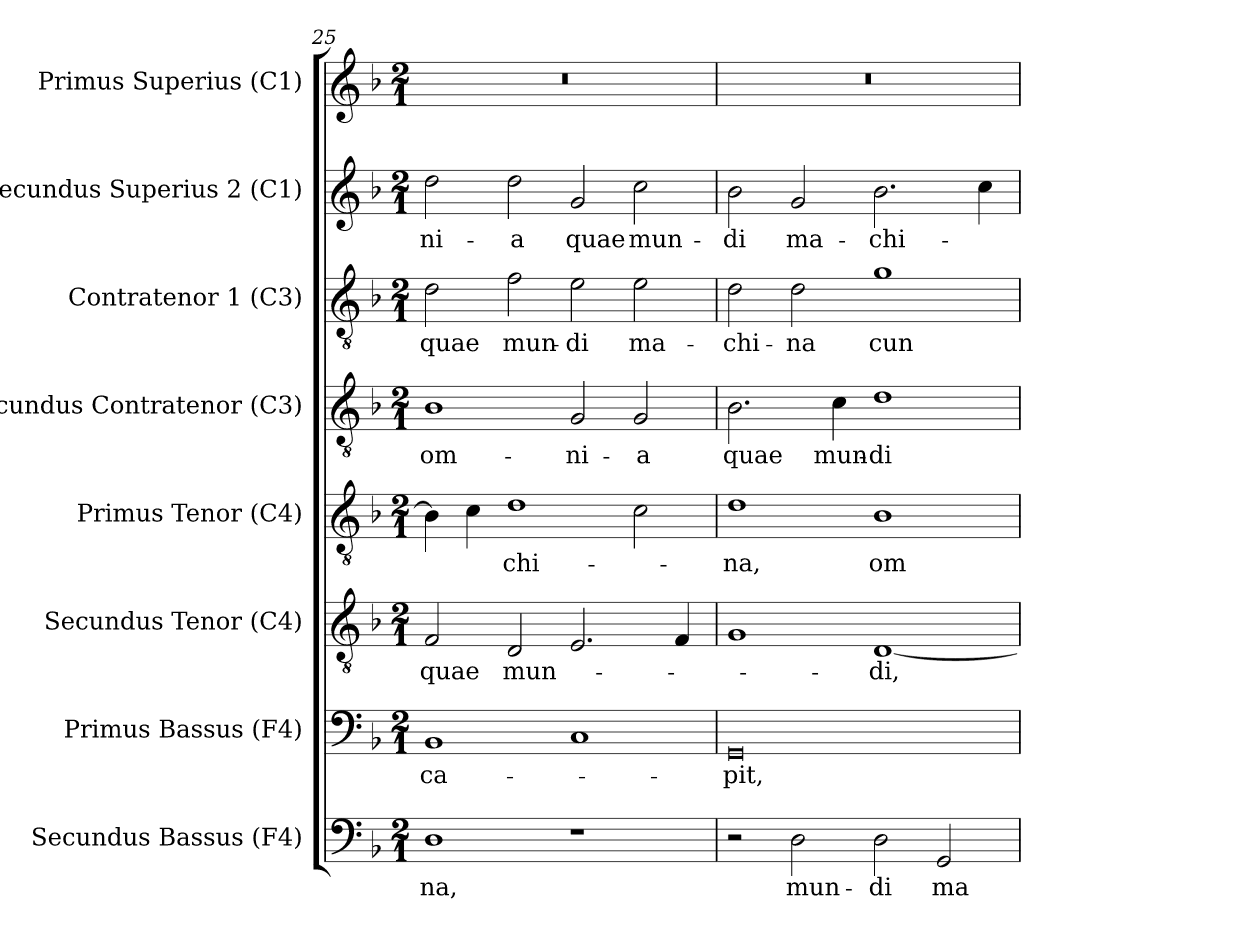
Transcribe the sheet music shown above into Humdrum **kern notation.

**kern	**text	**kern	**text	**kern	**text	**kern	**text	**kern	**text	**kern	**text	**kern	**text	**kern
*part8	*part8	*part7	*part7	*part6	*part6	*part5	*part5	*part4	*part4	*part3	*part3	*part2	*part2	*part1
*staff8	*staff8	*staff7	*staff7	*staff6	*staff6	*staff5	*staff5	*staff4	*staff4	*staff3	*staff3	*staff2	*staff2	*staff1
*I"Secundus Bassus (F4)	*	*I"Primus Bassus (F4)	*	*I"Secundus Tenor (C4)	*	*I"Primus Tenor (C4)	*	*I"Secundus  Contratenor (C3)	*	*I"Contratenor 1 (C3)	*	*I"Secundus Superius 2 (C1)	*	*I"Primus Superius (C1)
*I'B2	*	*I'B1	*	*I'T2	*	*I'T1	*	*I'A2	*	*I'A1	*	*I'C2	*	*I'C1
!!LO:LB:g=z
*clefF4	*	*clefF4	*	*clefGv2	*	*clefGv2	*	*clefGv2	*	*clefGv2	*	*clefG2	*	*clefG2
*	*	*	*	*	*	*ITrd7c12	*	*	*	*	*	*	*	*
*k[b-]	*	*k[b-]	*	*k[b-]	*	*k[b-]	*	*k[b-]	*	*k[b-]	*	*k[b-]	*	*k[b-]
*F:	*	*F:	*	*F:	*	*F:	*	*F:	*	*F:	*	*F:	*	*F:
*M2/1	*	*M2/1	*	*M2/1	*	*M2/1	*	*M2/1	*	*M2/1	*	*M2/1	*	*M2/1
=25	=25	=25	=25	=25	=25	=25	=25	=25	=25	=25	=25	=25	=25	=25
!	!LO:LY:b:color=#000000	!	!	!	!	!	!	!	!	!	!	!	!	!
!	!	!	!LO:LY:b:color=#000000	!	!	!	!	!	!	!	!	!	!	!
!	!	!	!	!	!LO:LY:b:color=#000000	!	!	!	!	!	!	!	!	!
!	!	!	!	!	!	!	!	!	!LO:LY:b:color=#000000	!	!	!	!	!
!	!	!	!	!	!	!	!	!	!	!	!LO:LY:b:color=#000000	!	!	!
!	!	!	!	!	!	!	!	!	!	!	!	!	!LO:LY:b:color=#000000	!LO:N:vis=1
1Di	-na,	1BB-i	ca-	2Fi/	quae	4BB-i\]	.	1B-i	om-	2di\	quae	2ddi\	-ni-	0r
.	.	.	.	.	.	4Ci\	.	.	.	.	.	.	.	.
!	!	!	!	!	!LO:LY:b:color=#000000	!	!	!	!	!	!	!	!	!
!	!	!	!	!	!	!	!LO:LY:b:color=#000000	!	!	!	!	!	!	!
!	!	!	!	!	!	!	!	!	!	!	!LO:LY:b:color=#000000	!	!	!
!	!	!	!	!	!	!	!	!	!	!	!	!	!LO:LY:b:color=#000000	!
.	.	.	.	2Di/	mun-	1Di	-chi-	.	.	2fi\	mun-	2ddi\	-a	.
!	!	!	!	!	!	!	!	!	!LO:LY:b:color=#000000	!	!	!	!	!
!	!	!	!	!	!	!	!	!	!	!	!LO:LY:b:color=#000000	!	!	!
!	!	!	!	!	!	!	!	!	!	!	!	!	!LO:LY:b:color=#000000	!
1r	.	1Ci	.	2.Ei/	.	.	.	2Gi/	-ni-	2ei\	-di	2gi/	quae	.
!	!	!	!	!	!	!	!	!	!LO:LY:b:color=#000000	!	!	!	!	!
!	!	!	!	!	!	!	!	!	!	!	!LO:LY:b:color=#000000	!	!	!
!	!	!	!	!	!	!	!	!	!	!	!	!	!LO:LY:b:color=#000000	!
.	.	.	.	.	.	2Ci\	.	2Gi/	-a	2ei\	ma-	2cci\	mun-	.
.	.	.	.	4Fi/	.	.	.	.	.	.	.	.	.	.
=26	=26	=26	=26	=26	=26	=26	=26	=26	=26	=26	=26	=26	=26	=26
!	!	!	!LO:LY:b:color=#000000	!	!	!	!	!	!	!	!	!	!	!
!	!	!	!	!	!	!	!LO:LY:b:color=#000000	!	!	!	!	!	!	!
!	!	!	!	!	!	!	!	!	!LO:LY:b:color=#000000	!	!	!	!	!
!	!	!	!	!	!	!	!	!	!	!	!LO:LY:b:color=#000000	!	!	!
!	!	!	!	!	!	!	!	!	!	!	!	!	!LO:LY:b:color=#000000	!LO:N:vis=1
2r	.	0GGi	-pit,	1Gi	.	1Di	-na,	2.B-i\	quae	2di\	-chi-	2b-i\	-di	0r
!	!LO:LY:b:color=#000000	!	!	!	!	!	!	!	!	!	!	!	!	!
!	!	!	!	!	!	!	!	!	!	!	!LO:LY:b:color=#000000	!	!	!
!	!	!	!	!	!	!	!	!	!	!	!	!	!LO:LY:b:color=#000000	!
2Di\	mun-	.	.	.	.	.	.	.	.	2di\	-na	2gi/	ma-	.
!	!	!	!	!	!	!	!	!	!LO:LY:b:color=#000000	!	!	!	!	!
.	.	.	.	.	.	.	.	4ci\	mun-	.	.	.	.	.
!	!LO:LY:b:color=#000000	!	!	!	!	!	!	!	!	!	!	!	!	!
!	!	!	!	!	!LO:LY:b:color=#000000	!	!	!	!	!	!	!	!	!
!	!	!	!	!	!	!	!LO:LY:b:color=#000000	!	!	!	!	!	!	!
!	!	!	!	!	!	!	!	!	!LO:LY:b:color=#000000	!	!	!	!	!
!	!	!	!	!	!	!	!	!	!	!	!LO:LY:b:color=#000000	!	!	!
!	!	!	!	!	!	!	!	!	!	!	!	!	!LO:LY:b:color=#000000	!
2Di\	-di	.	.	[1Di	-di,	1BB-i	om-	1di	-di	1gi	cun-	2.b-i\	-chi-	.
!	!LO:LY:b:color=#000000	!	!	!	!	!	!	!	!	!	!	!	!	!
2GGi/	ma-	.	.	.	.	.	.	.	.	.	.	.	.	.
.	.	.	.	.	.	.	.	.	.	.	.	4cci\	.	.
=	=	=	=	=	=	=	=	=	=	=	=	=	=	=
*-	*-	*-	*-	*-	*-	*-	*-	*-	*-	*-	*-	*-	*-	*-
